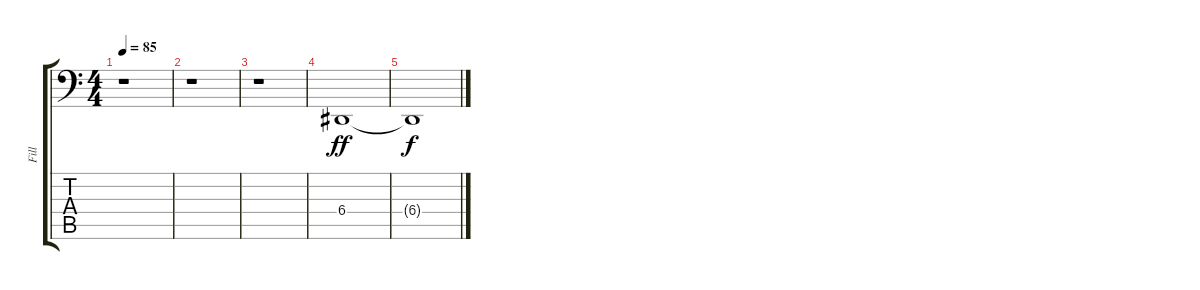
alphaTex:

\track ("Fill" "Fill") {instrument brightacousticpiano}
\staff {score tabs}
\tuning (C3 G2 D2 A1 E1 B0) {hide}
\ts (4 4)
\tempo 85
\clef f4
\ks c
r.1{dy f} |
r.1 |
r.1 |
6.4.1{dy ff} |
6.4{t}.1{dy f}
